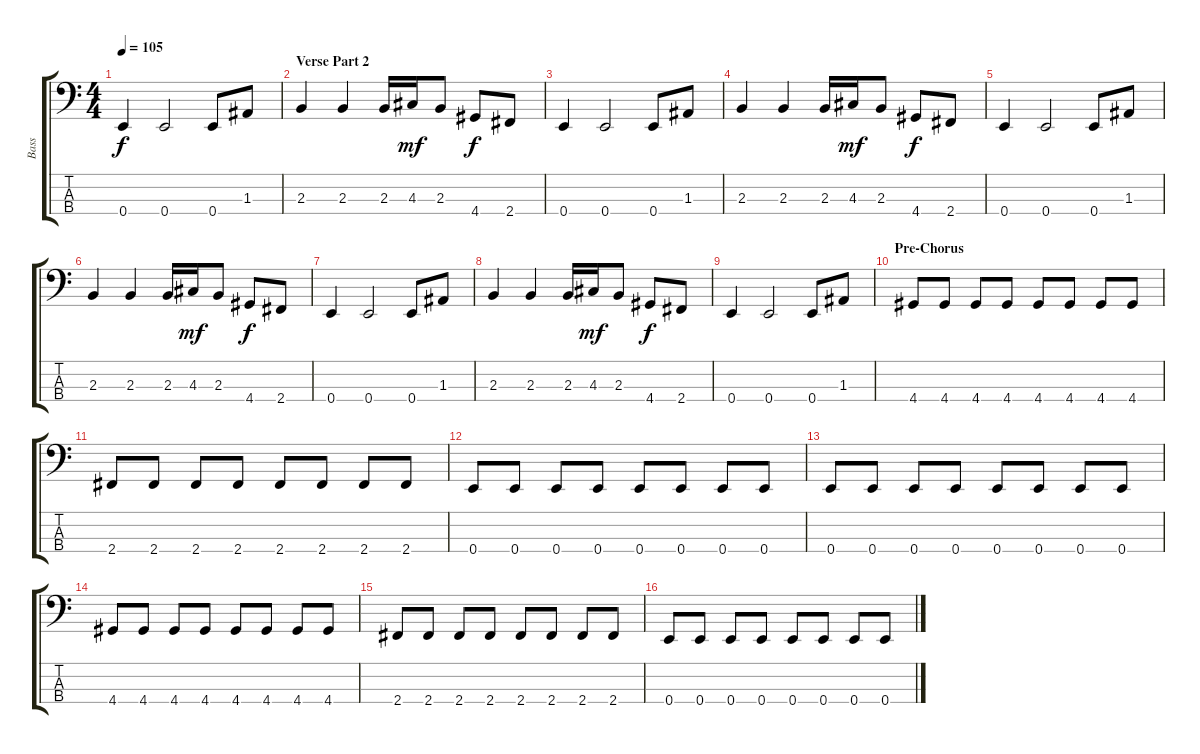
\track ("Bass" "Bass") {instrument electricbassfinger}
\staff {score tabs}
\tuning (G2 D2 A1 E1) {hide}
\ts (4 4)
\tempo 105
\clef f4
\ks c
0.4.4{dy f} 0.4.2 0.4.8 1.3.8 |
\section ("" "Verse Part 2")
2.3.4 2.3.4 2.3.16 4.3.16{dy mf} 2.3.8 4.4.8{dy f} 2.4.8 |
0.4.4 0.4.2 0.4.8 1.3.8 |
2.3.4 2.3.4 2.3.16 4.3.16{dy mf} 2.3.8 4.4.8{dy f} 2.4.8 |
0.4.4 0.4.2 0.4.8 1.3.8 |
2.3.4 2.3.4 2.3.16 4.3.16{dy mf} 2.3.8 4.4.8{dy f} 2.4.8 |
0.4.4 0.4.2 0.4.8 1.3.8 |
2.3.4 2.3.4 2.3.16 4.3.16{dy mf} 2.3.8 4.4.8{dy f} 2.4.8 |
0.4.4 0.4.2 0.4.8 1.3.8 |
\section ("" "Pre-Chorus")
4.4.8 4.4.8 4.4.8 4.4.8 4.4.8 4.4.8 4.4.8 4.4.8 |
2.4.8 2.4.8 2.4.8 2.4.8 2.4.8 2.4.8 2.4.8 2.4.8 |
0.4.8 0.4.8 0.4.8 0.4.8 0.4.8 0.4.8 0.4.8 0.4.8 |
0.4.8 0.4.8 0.4.8 0.4.8 0.4.8 0.4.8 0.4.8 0.4.8 |
4.4.8 4.4.8 4.4.8 4.4.8 4.4.8 4.4.8 4.4.8 4.4.8 |
2.4.8 2.4.8 2.4.8 2.4.8 2.4.8 2.4.8 2.4.8 2.4.8 |
0.4.8 0.4.8 0.4.8 0.4.8 0.4.8 0.4.8 0.4.8 0.4.8
